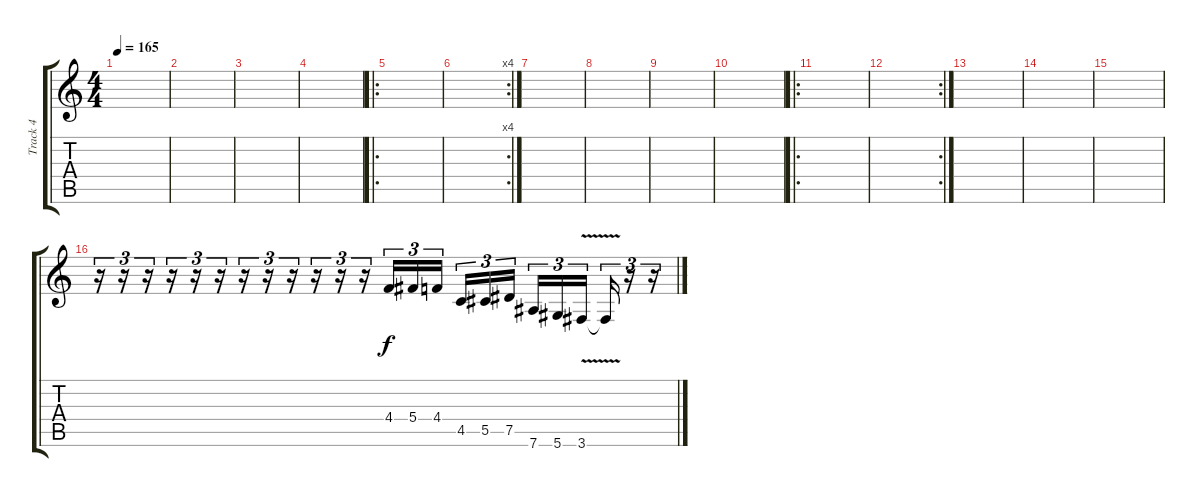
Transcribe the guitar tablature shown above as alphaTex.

\track ("Track 4" "Track 4") {instrument distortionguitar}
\staff {score tabs}
\tuning (Eb4 Bb3 Gb3 Db3 Ab2 Eb2) {hide}
\ts (4 4)
\tempo 165
\clef g2
\ks c
|
|
|
|
\ro
|
\rc 4
|
|
|
|
|
\ro
|
\rc 2
|
|
|
|
r.16{tu (3 2)} r.16{tu (3 2)} r.16{tu (3 2)} r.16{tu (3 2)} r.16{tu (3 2)} r.16{tu (3 2)} r.16{tu (3 2)} r.16{tu (3 2)} r.16{tu (3 2)} r.16{tu (3 2)} r.16{tu (3 2)} r.16{tu (3 2)} 4.4.16{tu (3 2)} 5.4.16{tu (3 2)} 4.4.16{tu (3 2) beam splitsecondary} 4.5.16{tu (3 2)} 5.5.16{tu (3 2)} 7.5.16{tu (3 2)} 7.6.16{tu (3 2)} 5.6.16{tu (3 2)} 3.6{v}.16{tu (3 2) beam splitsecondary} 3.6{t}.16{tu (3 2)} r.16{tu (3 2)} r.16{tu (3 2)}
